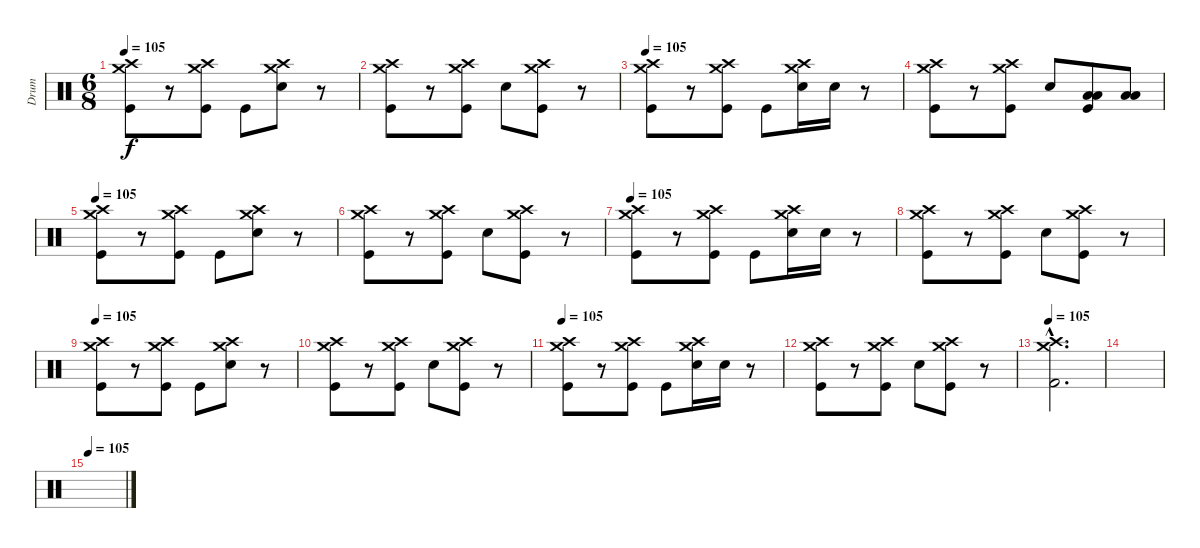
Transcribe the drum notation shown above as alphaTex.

\track ("Drum" "Drum") {instrument percussion}
\staff {score}
\articulation defaults
\ts (6 8)
\tempo 105
\clef neutral
\ks c
("Crash high (hit)" "Crash medium (hit)" "Kick (hit)").8{dy f} r.8 ("Crash high (hit)" "Crash medium (hit)" "Kick (hit)").8 "Kick (hit)".8 ("Crash high (hit)" "Crash medium (hit)" "Electric Snare (hit)").8 r.8 |
("Crash high (hit)" "Crash medium (hit)" "Kick (hit)").8 r.8 ("Crash high (hit)" "Crash medium (hit)" "Kick (hit)").8 "Electric Snare (hit)".8 ("Crash high (hit)" "Crash medium (hit)" "Kick (hit)").8 r.8 |
\tempo 105
("Crash high (hit)" "Crash medium (hit)" "Kick (hit)").8 r.8 ("Crash high (hit)" "Crash medium (hit)" "Kick (hit)").8 "Kick (hit)".8 ("Crash high (hit)" "Crash medium (hit)" "Electric Snare (hit)").16 "Electric Snare (hit)".16 r.8 |
("Crash high (hit)" "Crash medium (hit)" "Kick (hit)").8 r.8 ("Crash high (hit)" "Crash medium (hit)" "Kick (hit)").8 "Electric Snare (hit)".8 ("Low Floor Tom (hit)" "Low Floor Tom (hit)" "Kick (hit)").8 ("Low Floor Tom (hit)" "Low Floor Tom (hit)").8 |
\tempo 105
("Crash high (hit)" "Crash medium (hit)" "Kick (hit)").8 r.8 ("Crash high (hit)" "Crash medium (hit)" "Kick (hit)").8 "Kick (hit)".8 ("Crash high (hit)" "Crash medium (hit)" "Electric Snare (hit)").8 r.8 |
("Crash high (hit)" "Crash medium (hit)" "Kick (hit)").8 r.8 ("Crash high (hit)" "Crash medium (hit)" "Kick (hit)").8 "Electric Snare (hit)".8 ("Crash high (hit)" "Crash medium (hit)" "Kick (hit)").8 r.8 |
\tempo 105
("Crash high (hit)" "Crash medium (hit)" "Kick (hit)").8 r.8 ("Crash high (hit)" "Crash medium (hit)" "Kick (hit)").8 "Kick (hit)".8 ("Crash high (hit)" "Crash medium (hit)" "Electric Snare (hit)").16 "Electric Snare (hit)".16 r.8 |
("Crash high (hit)" "Crash medium (hit)" "Kick (hit)").8 r.8 ("Crash high (hit)" "Crash medium (hit)" "Kick (hit)").8 "Electric Snare (hit)".8 ("Crash high (hit)" "Crash medium (hit)" "Kick (hit)").8 r.8 |
\tempo 105
("Crash high (hit)" "Crash medium (hit)" "Kick (hit)").8 r.8 ("Crash high (hit)" "Crash medium (hit)" "Kick (hit)").8 "Kick (hit)".8 ("Crash high (hit)" "Crash medium (hit)" "Electric Snare (hit)").8 r.8 |
("Crash high (hit)" "Crash medium (hit)" "Kick (hit)").8 r.8 ("Crash high (hit)" "Crash medium (hit)" "Kick (hit)").8 "Electric Snare (hit)".8 ("Crash high (hit)" "Crash medium (hit)" "Kick (hit)").8 r.8 |
\tempo 105
("Crash high (hit)" "Crash medium (hit)" "Kick (hit)").8 r.8 ("Crash high (hit)" "Crash medium (hit)" "Kick (hit)").8 "Kick (hit)".8 ("Crash high (hit)" "Crash medium (hit)" "Electric Snare (hit)").16 "Electric Snare (hit)".16 r.8 |
("Crash high (hit)" "Crash medium (hit)" "Kick (hit)").8 r.8 ("Crash high (hit)" "Crash medium (hit)" "Kick (hit)").8 "Electric Snare (hit)".8 ("Crash high (hit)" "Crash medium (hit)" "Kick (hit)").8 r.8 |
\tempo 105
("Kick (hit) 2"{hac} "Crash medium (hit)"{hac} "Crash high (hit)"{hac}).2{d} |
|
\tempo 105
